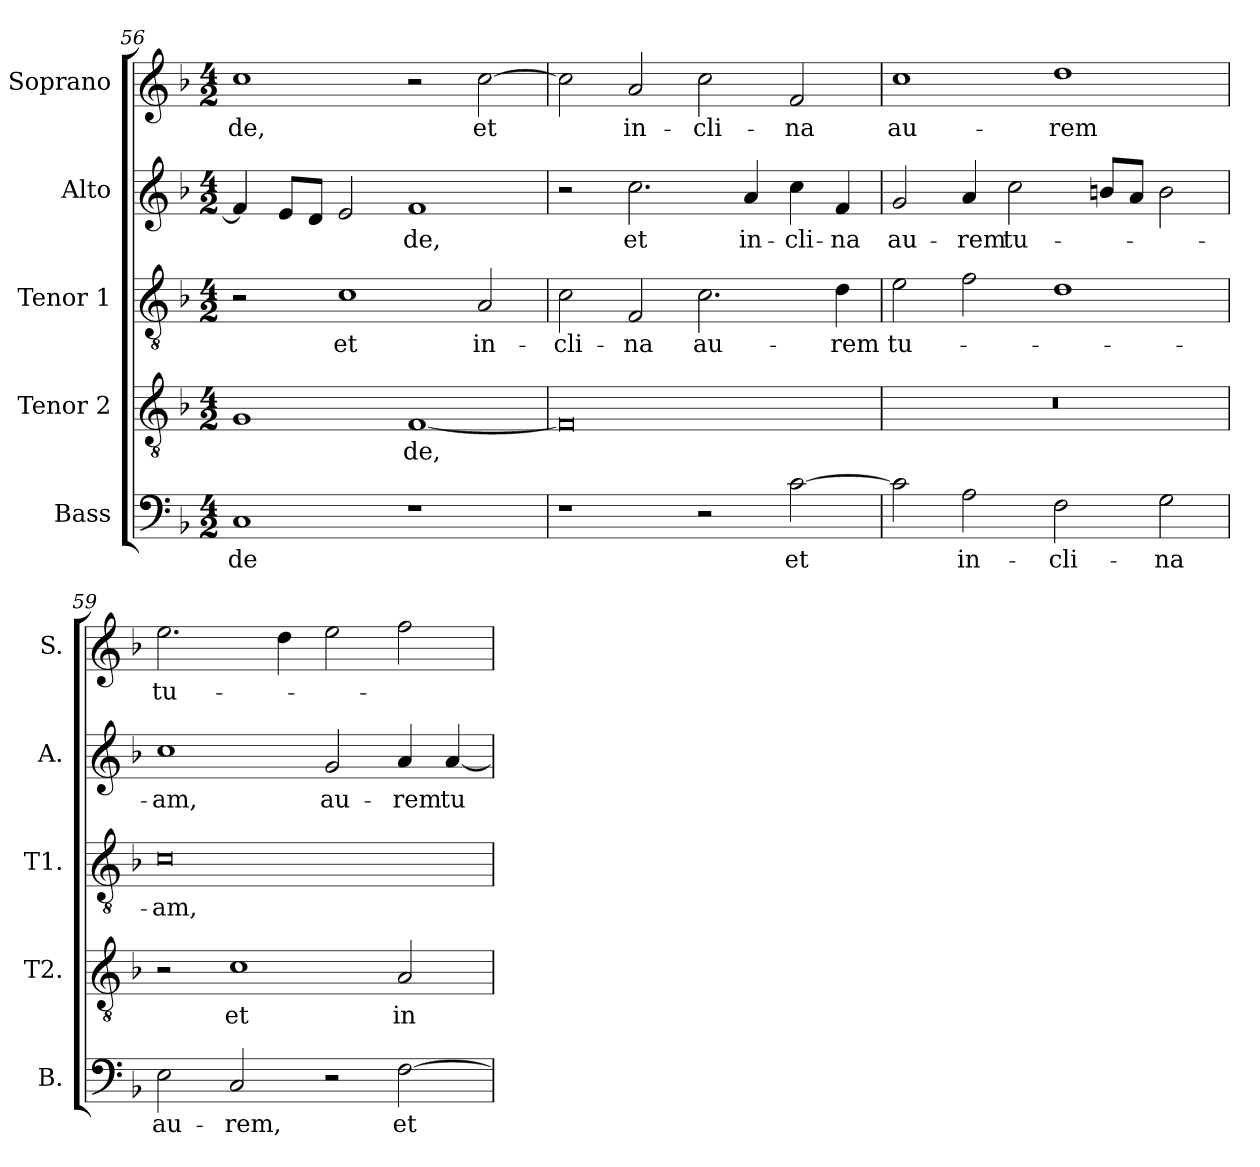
**kern	**text	**kern	**text	**kern	**text	**kern	**text	**kern	**text
*part5	*part5	*part4	*part4	*part3	*part3	*part2	*part2	*part1	*part1
*staff5	*staff5	*staff4	*staff4	*staff3	*staff3	*staff2	*staff2	*staff1	*staff1
*I"Bass	*	*I"Tenor 2	*	*I"Tenor 1	*	*I"Alto	*	*I"Soprano	*
*I'B.	*	*I'T2.	*	*I'T1.	*	*I'A.	*	*I'S.	*
*clefF4	*	*clefGv2	*	*clefGv2	*	*clefG2	*	*clefG2	*
*	*	*ITrd7c12	*	*ITrd7c12	*	*	*	*	*
*k[b-]	*	*k[b-]	*	*k[b-]	*	*k[b-]	*	*k[b-]	*
*F:	*	*F:	*	*F:	*	*F:	*	*F:	*
*M4/2	*	*M4/2	*	*M4/2	*	*M4/2	*	*M4/2	*
=56	=56	=56	=56	=56	=56	=56	=56	=56	=56
!	!LO:LY:b:color=#000000	!	!	!	!	!	!	!	!
!	!	!	!	!	!	!	!	!	!LO:LY:b:color=#000000
1Ci	-de	1GGi	.	2r	.	4fi/]	.	1cci	-de,
.	.	.	.	.	.	8ei/L	.	.	.
.	.	.	.	.	.	8di/J	.	.	.
!	!	!	!	!	!LO:LY:b:color=#000000	!	!	!	!
.	.	.	.	1Ci	et	2ei/	.	.	.
!	!	!	!LO:LY:b:color=#000000	!	!	!	!	!	!
!	!	!	!	!	!	!	!LO:LY:b:color=#000000	!	!
1r	.	[1FFi	-de,	.	.	1fi	-de,	2r	.
!	!	!	!	!	!LO:LY:b:color=#000000	!	!	!	!
!	!	!	!	!	!	!	!	!	!LO:LY:b:color=#000000
.	.	.	.	2AAi/	in-	.	.	[2cci\	et
!!LO:LB:g=z
=57	=57	=57	=57	=57	=57	=57	=57	=57	=57
!	!	!	!	!	!LO:LY:b:color=#000000	!	!	!	!
1r	.	0FFi]	.	2Ci\	-cli-	2r	.	2cci\]	.
!	!	!	!	!	!LO:LY:b:color=#000000	!	!	!	!
!	!	!	!	!	!	!	!LO:LY:b:color=#000000	!	!
!	!	!	!	!	!	!	!	!	!LO:LY:b:color=#000000
.	.	.	.	2FFi/	-na	2.cci\	et	2ai/	in-
!	!	!	!	!	!LO:LY:b:color=#000000	!	!	!	!
!	!	!	!	!	!	!	!	!	!LO:LY:b:color=#000000
2r	.	.	.	2.Ci\	au-	.	.	2cci\	-cli-
!	!	!	!	!	!	!	!LO:LY:b:color=#000000	!	!
.	.	.	.	.	.	4ai/	in-	.	.
!	!LO:LY:b:color=#000000	!	!	!	!	!	!	!	!
!	!	!	!	!	!	!	!LO:LY:b:color=#000000	!	!
!	!	!	!	!	!	!	!	!	!LO:LY:b:color=#000000
[2ci\	et	.	.	.	.	4cci\	-cli-	2fi/	-na
!	!	!	!	!	!LO:LY:b:color=#000000	!	!	!	!
!	!	!	!	!	!	!	!LO:LY:b:color=#000000	!	!
.	.	.	.	4Di\	-rem	4fi/	-na	.	.
=58	=58	=58	=58	=58	=58	=58	=58	=58	=58
!	!	!LO:N:vis=1	!	!	!	!	!	!	!
!	!	!	!	!	!LO:LY:b:color=#000000	!	!	!	!
!	!	!	!	!	!	!	!LO:LY:b:color=#000000	!	!
!	!	!	!	!	!	!	!	!	!LO:LY:b:color=#000000
2ci\]	.	0r	.	2Ei\	tu-	2gi/	au-	1cci	au-
!	!LO:LY:b:color=#000000	!	!	!	!	!	!	!	!
!	!	!	!	!	!	!	!LO:LY:b:color=#000000	!	!
2Ai\	in-	.	.	2Fi\	.	4ai/	-rem	.	.
!	!	!	!	!	!	!	!LO:LY:b:color=#000000	!	!
.	.	.	.	.	.	2cci\	tu-	.	.
!	!LO:LY:b:color=#000000	!	!	!	!	!	!	!	!
!	!	!	!	!	!	!	!	!	!LO:LY:b:color=#000000
2Fi\	-cli-	.	.	1Di	.	.	.	1ddi	-rem
.	.	.	.	.	.	8bni/L	.	.	.
.	.	.	.	.	.	8ai/J	.	.	.
!	!LO:LY:b:color=#000000	!	!	!	!	!	!	!	!
2Gi\	-na	.	.	.	.	2bi\	.	.	.
=59	=59	=59	=59	=59	=59	=59	=59	=59	=59
!	!LO:LY:b:color=#000000	!	!	!	!	!	!	!	!
!	!	!	!	!	!LO:LY:b:color=#000000	!	!	!	!
!	!	!	!	!	!	!	!LO:LY:b:color=#000000	!	!
!	!	!	!	!	!	!	!	!	!LO:LY:b:color=#000000
2Ei\	au-	2r	.	0Ci	-am,	1cci	-am,	2.eei\	tu-
!	!LO:LY:b:color=#000000	!	!	!	!	!	!	!	!
!	!	!	!LO:LY:b:color=#000000	!	!	!	!	!	!
2Ci/	-rem,	1Ci	et	.	.	.	.	.	.
.	.	.	.	.	.	.	.	4ddi\	.
!	!	!	!	!	!	!	!LO:LY:b:color=#000000	!	!
2r	.	.	.	.	.	2gi/	au-	2eei\	.
!	!LO:LY:b:color=#000000	!	!	!	!	!	!	!	!
!	!	!	!LO:LY:b:color=#000000	!	!	!	!	!	!
!	!	!	!	!	!	!	!LO:LY:b:color=#000000	!	!
[2Fi\	et	2AAi/	in-	.	.	4ai/	-rem	2ffi\	.
!	!	!	!	!	!	!	!LO:LY:b:color=#000000	!	!
.	.	.	.	.	.	[4ai/	tu-	.	.
=	=	=	=	=	=	=	=	=	=
*-	*-	*-	*-	*-	*-	*-	*-	*-	*-
